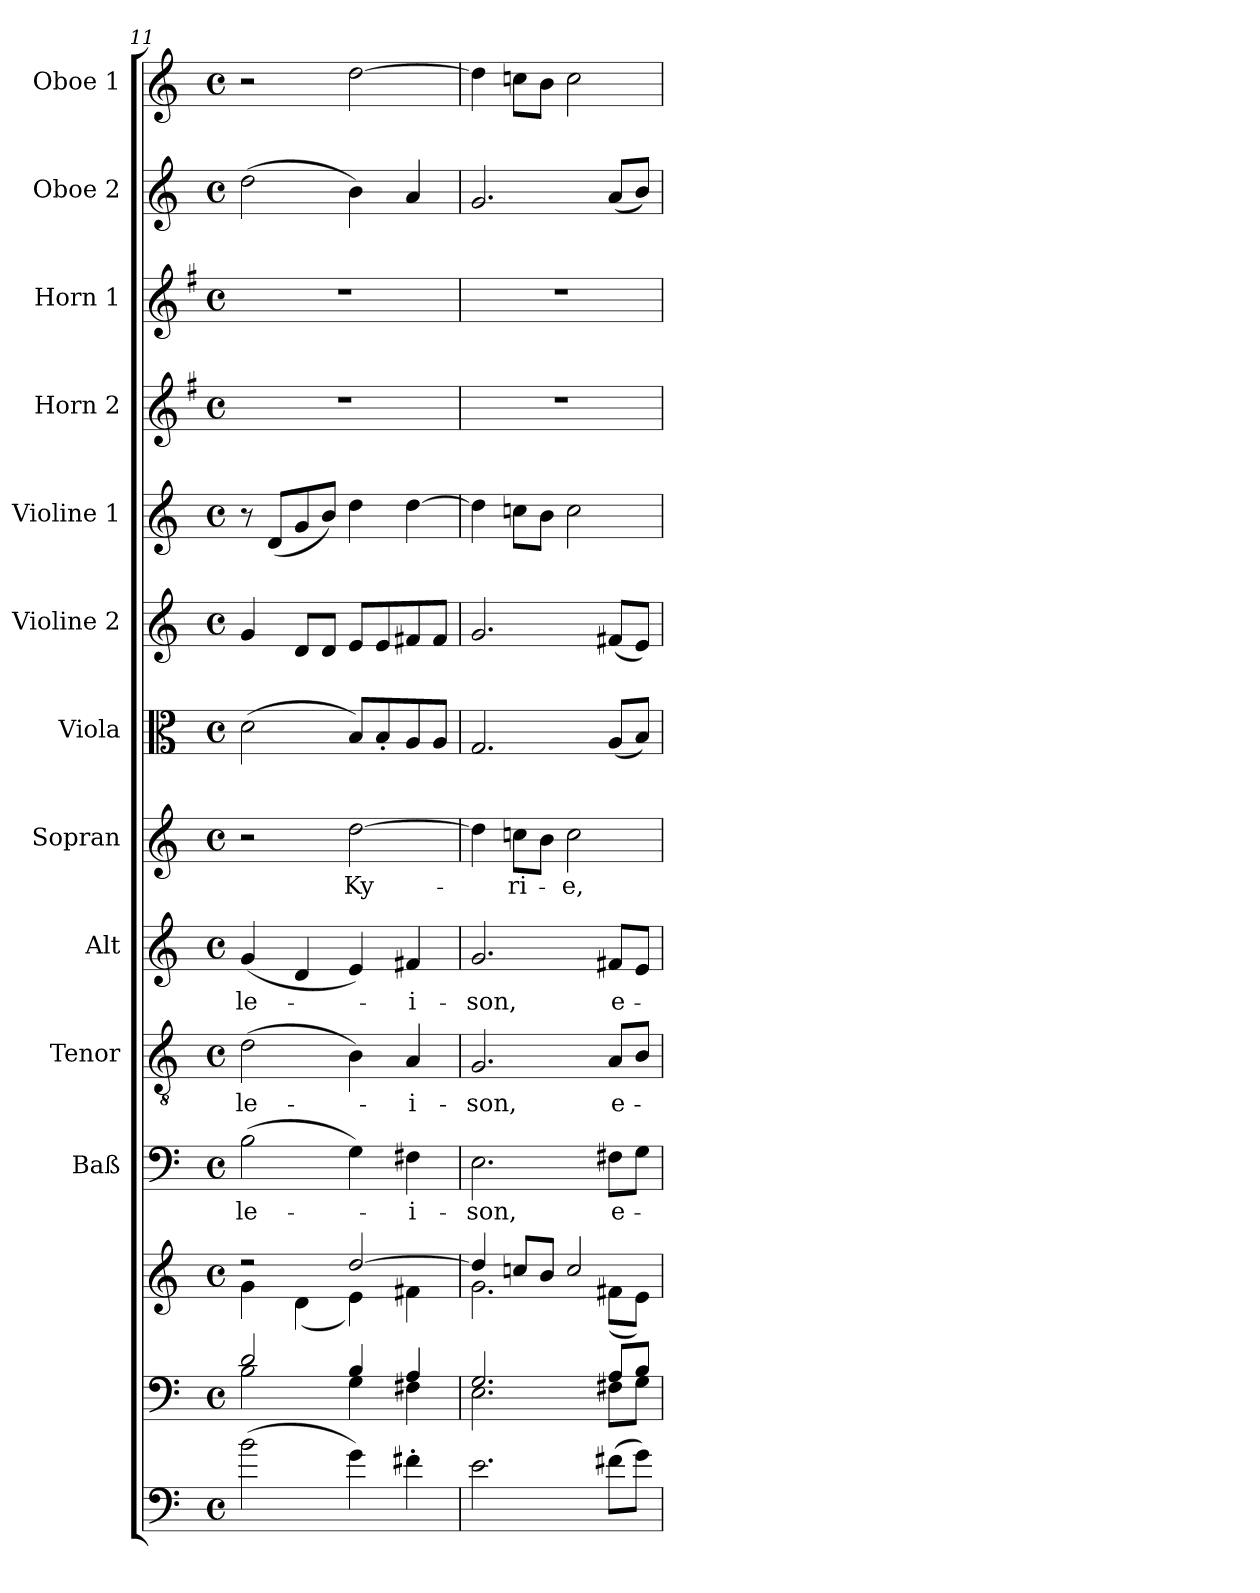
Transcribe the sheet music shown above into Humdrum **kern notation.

**kern	**kern	**kern	**kern	**text	**kern	**text	**kern	**text	**kern	**text	**kern	**kern	**kern	**kern	**kern	**kern	**kern
*part13	*part12	*part12	*part11	*part11	*part10	*part10	*part9	*part9	*part8	*part8	*part7	*part6	*part5	*part4	*part3	*part2	*part1
*staff14	*staff13	*staff12	*staff11	*staff11	*staff10	*staff10	*staff9	*staff9	*staff8	*staff8	*staff7	*staff6	*staff5	*staff4	*staff3	*staff2	*staff1
*	*	*	*I"Baß	*	*I"Tenor	*	*I"Alt	*	*I"Sopran	*	*I"Viola	*I"Violine 2	*I"Violine 1	*I"Horn 2	*I"Horn 1	*I"Oboe 2	*I"Oboe 1
*	*	*	*I'Baß	*	*I'Ten	*	*I'Alt	*	*I'Sop	*	*I'Vla.	*I'Vln. 2	*I'Vln. 1	*I'Hrn. 2	*I'Hrn. 1	*I'Ob. 2	*I'Ob. 1
*clefF4	*clefF4	*clefG2	*clefF4	*	*clefGv2	*	*clefG2	*	*clefG2	*	*clefC3	*clefG2	*clefG2	*clefG2	*clefG2	*clefG2	*clefG2
*ITrd7c12	*	*	*	*	*	*	*	*	*	*	*	*	*	*ITrd4c7	*ITrd4c7	*	*
*k[]	*k[]	*k[]	*k[]	*	*k[]	*	*k[]	*	*k[]	*	*k[]	*k[]	*k[]	*k[]	*k[]	*k[]	*k[]
*C:	*C:	*C:	*C:	*	*C:	*	*C:	*	*C:	*	*C:	*C:	*C:	*C:	*C:	*C:	*C:
*M4/4	*M4/4	*M4/4	*M4/4	*	*M4/4	*	*M4/4	*	*M4/4	*	*M4/4	*M4/4	*M4/4	*M4/4	*M4/4	*M4/4	*M4/4
*met(c)	*met(c)	*met(c)	*met(c)	*	*met(c)	*	*met(c)	*	*met(c)	*	*met(c)	*met(c)	*met(c)	*met(c)	*met(c)	*met(c)	*met(c)
=11	=11	=11	=11	=11	=11	=11	=11	=11	=11	=11	=11	=11	=11	=11	=11	=11	=11
*	*^	*^	*	*	*	*	*	*	*	*	*	*	*	*	*	*	*
!	!	!	!	!	!	!LO:LY:b	!	!LO:LY:b	!	!LO:LY:b	!	!	!	!	!	!	!	!	!
(>2B\	2d/	2B\	2rdd	4g\	(>2B\	-le-	(>2d\	-le-	(<4g/	-le-	2r	.	(>2d\	4g/	8r	1r	1r	(>2dd\	2r
.	.	.	.	.	.	.	.	.	.	.	.	.	.	.	(<8d/L	.	.	.	.
.	.	.	.	(>4d\	.	.	.	.	4d/	.	.	.	.	8d/L	8g/	.	.	.	.
.	.	.	.	.	.	.	.	.	.	.	.	.	.	8d/J	8b/J)	.	.	.	.
!	!	!	!	!	!	!	!	!	!	!	!	!LO:LY:b	!	!	!	!	!	!	!
4G\)	4B/	4G\	[>2dd/	4e\)	4G\)	.	4B\)	.	4e/)	.	[2dd\	Ky-	8B/L)	8e/L	4dd\	.	.	4b\)	[2dd\
.	.	.	.	.	.	.	.	.	.	.	.	.	8B'</	8e/	.	.	.	.	.
!	!	!	!	!	!	!LO:LY:b	!	!LO:LY:b	!	!LO:LY:b	!	!	!	!	!	!	!	!	!
4F#X'>\	4A/	4F#X\	.	4f#X\	4F#X\	-i-	4A/	-i-	4f#X/	-i-	.	.	8A/	8f#X/	[4dd\	.	.	4a/	.
.	.	.	.	.	.	.	.	.	.	.	.	.	8A/J	8f#/J	.	.	.	.	.
=12	=12	=12	=12	=12	=12	=12	=12	=12	=12	=12	=12	=12	=12	=12	=12	=12	=12	=12	=12
!	!	!	!	!	!	!LO:LY:b	!	!LO:LY:b	!	!LO:LY:b	!	!	!	!	!	!	!	!	!
2.E\	2.G/	2.E\	4dd/]	2.g\	2.E\	-son,	2.G/	-son,	2.g/	-son,	4dd\]	.	2.G/	2.g/	4dd\]	1r	1r	2.g/	4dd\]
!	!	!	!	!	!	!	!	!	!	!	!	!LO:LY:b	!	!	!	!	!	!	!
.	.	.	8ccn/L	.	.	.	.	.	.	.	8ccn\L	-ri-	.	.	8ccn\L	.	.	.	8ccn\L
.	.	.	8b/J	.	.	.	.	.	.	.	8b\J	.	.	.	8b\J	.	.	.	8b\J
!	!	!	!	!	!	!	!	!	!	!	!	!LO:LY:b	!	!	!	!	!	!	!
.	.	.	2cc/	.	.	.	.	.	.	.	2cc\	-e,	.	.	2cc\	.	.	.	2cc\
!	!	!	!	!	!	!LO:LY:b	!	!LO:LY:b	!	!LO:LY:b	!	!	!	!	!	!	!	!	!
(>8F#X\L	8A/L	8F#X\L	.	(>8f#X\L	8F#X\L	e-	8A/L	e-	8f#X/L	e-	.	.	(<8A/L	(<8f#X/L	.	.	.	(<8a/L	.
8G\J)	8B/J	8G\J	.	8e\J)	8G\J	.	8B/J	.	8e/J	.	.	.	8B/J)	8e/J)	.	.	.	8b/J)	.
*	*v	*v	*	*	*	*	*	*	*	*	*	*	*	*	*	*	*	*	*
*	*	*v	*v	*	*	*	*	*	*	*	*	*	*	*	*	*	*	*
=	=	=	=	=	=	=	=	=	=	=	=	=	=	=	=	=	=
*-	*-	*-	*-	*-	*-	*-	*-	*-	*-	*-	*-	*-	*-	*-	*-	*-	*-
